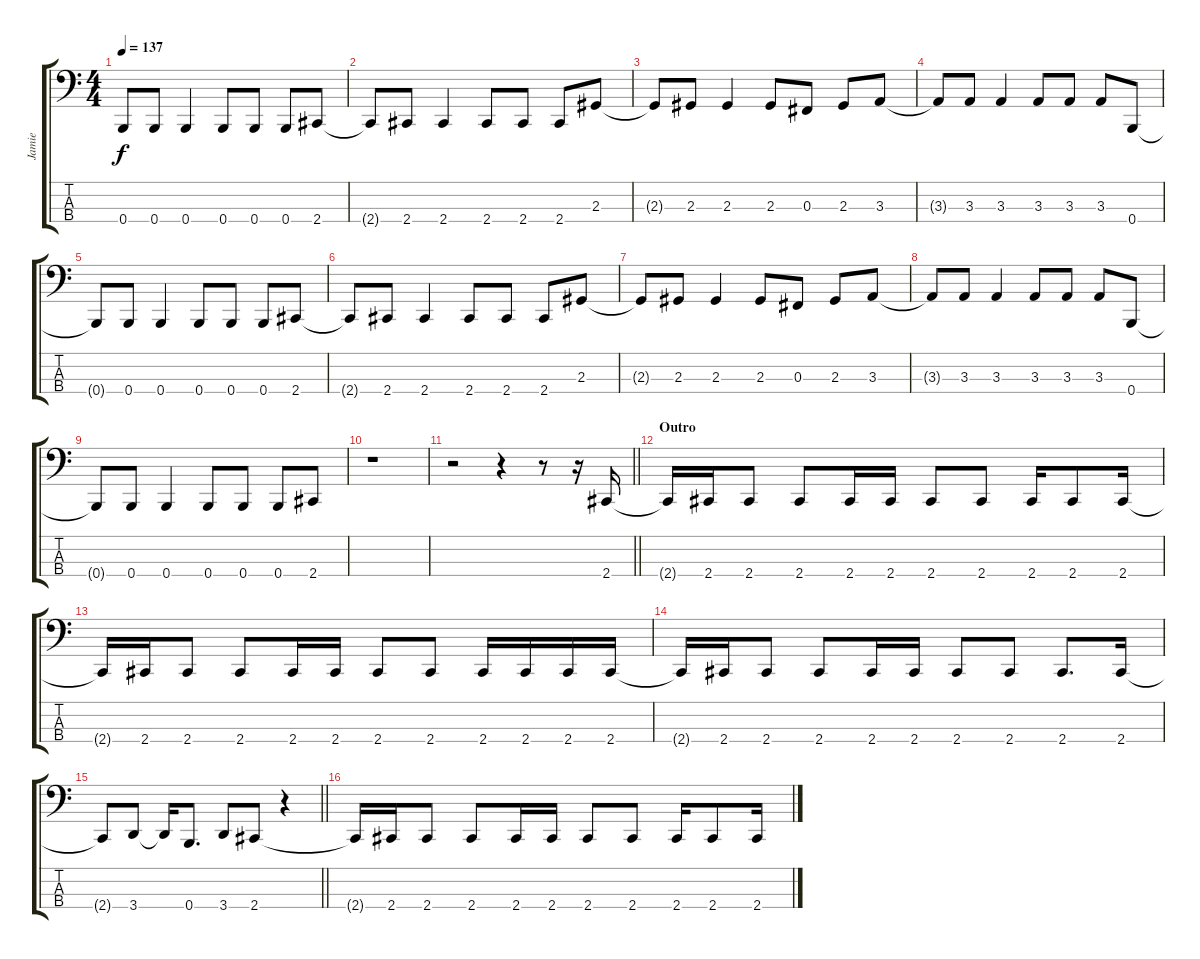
\track ("Jamie" "Jamie") {instrument electricbasspick}
\staff {score tabs}
\tuning (E2 B1 Gb1 B0) {hide}
\ts (4 4)
\tempo 137
\clef f4
\ks c
0.4{t}.8{dy f} 0.4.8 0.4.4 0.4.8 0.4.8 0.4.8 2.4.8 |
2.4{t}.8 2.4.8 2.4.4 2.4.8 2.4.8 2.4.8 2.3.8 |
2.3{t}.8 2.3.8 2.3.4 2.3.8 0.3.8 2.3.8 3.3.8 |
3.3{t}.8 3.3.8 3.3.4 3.3.8 3.3.8 3.3.8 0.4.8 |
0.4{t}.8 0.4.8 0.4.4 0.4.8 0.4.8 0.4.8 2.4.8 |
2.4{t}.8 2.4.8 2.4.4 2.4.8 2.4.8 2.4.8 2.3.8 |
2.3{t}.8 2.3.8 2.3.4 2.3.8 0.3.8 2.3.8 3.3.8 |
3.3{t}.8 3.3.8 3.3.4 3.3.8 3.3.8 3.3.8 0.4.8 |
0.4{t}.8 0.4.8 0.4.4 0.4.8 0.4.8 0.4.8 2.4.8 |
r.1 |
\barLineRight lightlight
r.2 r.4 r.8 r.16 2.4.16 |
\section ("" "Outro")
2.4{t}.16 2.4.16 2.4.8 2.4.8 2.4.16 2.4.16 2.4.8 2.4.8 2.4.16 2.4.8 2.4.16 |
2.4{t}.16 2.4.16 2.4.8 2.4.8 2.4.16 2.4.16 2.4.8 2.4.8 2.4.16 2.4.16 2.4.16 2.4.16 |
2.4{t}.16 2.4.16 2.4.8 2.4.8 2.4.16 2.4.16 2.4.8 2.4.8 2.4.8{d} 2.4.16 |
\barLineRight lightlight
2.4{t}.8 3.4.8 3.4{t}.16 0.4.8{d} 3.4.8 2.4.8 r.4 |
2.4{t}.16 2.4.16 2.4.8 2.4.8 2.4.16 2.4.16 2.4.8 2.4.8 2.4.16 2.4.8 2.4.16
